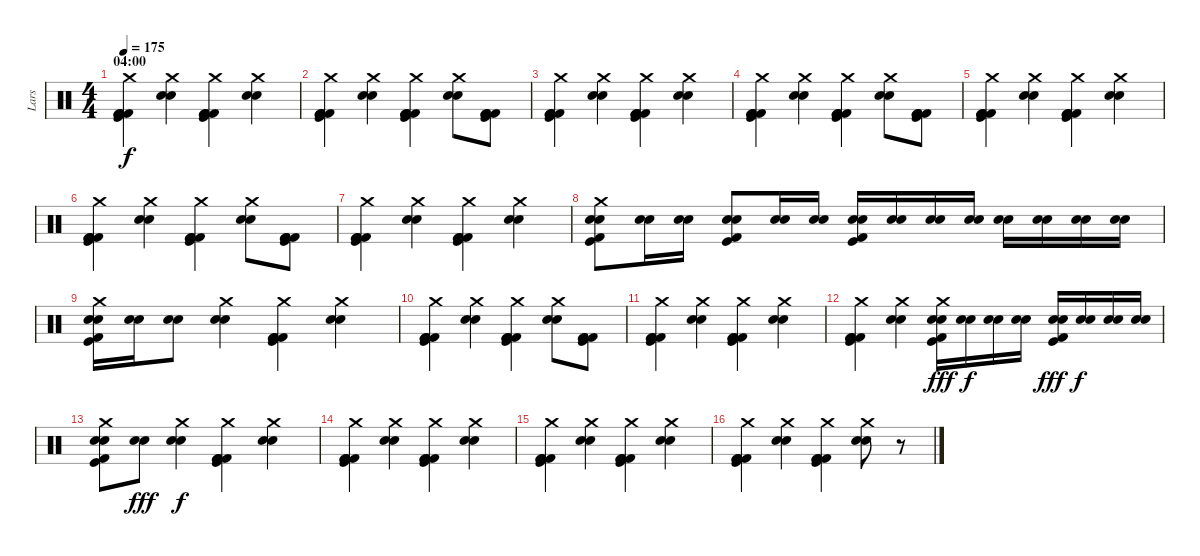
\track ("Lars" "Lars") {instrument percussion}
\staff {score}
\articulation defaults
\ts (4 4)
\section ("" "04:00")
\tempo 175
\clef neutral
\ks c
("Crash medium (hit)" "Kick (hit) 2" "Kick (hit) 2" "Kick (hit)" "Kick (hit) 2").4{dy f} ("Crash medium (hit)" "Electric Snare (hit)" "Snare (hit) 2").4 ("Crash medium (hit)" "Kick (hit) 2" "Kick (hit) 2" "Kick (hit)" "Kick (hit) 2").4 ("Crash medium (hit)" "Electric Snare (hit)" "Snare (hit) 2").4 |
("Crash medium (hit)" "Kick (hit) 2" "Kick (hit) 2" "Kick (hit)" "Kick (hit) 2").4 ("Crash medium (hit)" "Electric Snare (hit)" "Snare (hit) 2").4 ("Crash medium (hit)" "Kick (hit) 2" "Kick (hit) 2" "Kick (hit)" "Kick (hit) 2").4 ("Crash medium (hit)" "Electric Snare (hit)" "Snare (hit) 2").8 ("Kick (hit) 2" "Kick (hit) 2" "Kick (hit)" "Kick (hit) 2").8 |
("Crash medium (hit)" "Kick (hit) 2" "Kick (hit) 2" "Kick (hit)" "Kick (hit) 2").4 ("Crash medium (hit)" "Electric Snare (hit)" "Snare (hit) 2").4 ("Crash medium (hit)" "Kick (hit) 2" "Kick (hit) 2" "Kick (hit)" "Kick (hit) 2").4 ("Crash medium (hit)" "Electric Snare (hit)" "Snare (hit) 2").4 |
("Crash medium (hit)" "Kick (hit) 2" "Kick (hit) 2" "Kick (hit)" "Kick (hit) 2").4 ("Crash medium (hit)" "Electric Snare (hit)" "Snare (hit) 2").4 ("Crash medium (hit)" "Kick (hit) 2" "Kick (hit) 2" "Kick (hit)" "Kick (hit) 2").4 ("Crash medium (hit)" "Electric Snare (hit)" "Snare (hit) 2").8 ("Kick (hit) 2" "Kick (hit) 2" "Kick (hit)" "Kick (hit) 2").8 |
("Crash medium (hit)" "Kick (hit) 2" "Kick (hit) 2" "Kick (hit)" "Kick (hit) 2").4 ("Crash medium (hit)" "Electric Snare (hit)" "Snare (hit) 2").4 ("Crash medium (hit)" "Kick (hit) 2" "Kick (hit) 2" "Kick (hit)" "Kick (hit) 2").4 ("Crash medium (hit)" "Electric Snare (hit)" "Snare (hit) 2").4 |
("Crash medium (hit)" "Kick (hit) 2" "Kick (hit) 2" "Kick (hit)" "Kick (hit) 2").4 ("Crash medium (hit)" "Electric Snare (hit)" "Snare (hit) 2").4 ("Crash medium (hit)" "Kick (hit) 2" "Kick (hit) 2" "Kick (hit)" "Kick (hit) 2").4 ("Crash medium (hit)" "Electric Snare (hit)" "Snare (hit) 2").8 ("Kick (hit) 2" "Kick (hit) 2" "Kick (hit)" "Kick (hit) 2").8 |
("Crash medium (hit)" "Kick (hit) 2" "Kick (hit) 2" "Kick (hit)" "Kick (hit) 2").4 ("Crash medium (hit)" "Electric Snare (hit)" "Snare (hit) 2").4 ("Crash medium (hit)" "Kick (hit) 2" "Kick (hit) 2" "Kick (hit)" "Kick (hit) 2").4 ("Crash medium (hit)" "Electric Snare (hit)" "Snare (hit) 2").4 |
("Crash medium (hit)" "Electric Snare (hit)" "Snare (hit) 2" "Kick (hit)" "Kick (hit) 2").8 ("Electric Snare (hit)" "Snare (hit) 2").16 ("Electric Snare (hit)" "Snare (hit) 2").16 ("Electric Snare (hit)" "Snare (hit) 2" "Kick (hit)" "Kick (hit) 2").8 ("Electric Snare (hit)" "Snare (hit) 2").16 ("Electric Snare (hit)" "Snare (hit) 2").16 ("Electric Snare (hit)" "Snare (hit) 2" "Kick (hit)" "Kick (hit) 2").16 ("Electric Snare (hit)" "Snare (hit) 2").16 ("Electric Snare (hit)" "Snare (hit) 2").16 ("Electric Snare (hit)" "Snare (hit) 2").16 ("Electric Snare (hit)" "Snare (hit) 2").16 ("Electric Snare (hit)" "Snare (hit) 2").16 ("Electric Snare (hit)" "Snare (hit) 2").16 ("Electric Snare (hit)" "Snare (hit) 2").16 |
("Crash medium (hit)" "Electric Snare (hit)" "Snare (hit) 2" "Kick (hit)" "Kick (hit) 2").16 ("Electric Snare (hit)" "Snare (hit) 2").16 ("Electric Snare (hit)" "Snare (hit) 2").8 ("Crash medium (hit)" "Electric Snare (hit)" "Snare (hit) 2").4 ("Crash medium (hit)" "Kick (hit) 2" "Kick (hit) 2" "Kick (hit)" "Kick (hit) 2").4 ("Crash medium (hit)" "Electric Snare (hit)" "Snare (hit) 2").4 |
("Crash medium (hit)" "Kick (hit) 2" "Kick (hit) 2" "Kick (hit)" "Kick (hit) 2").4 ("Crash medium (hit)" "Electric Snare (hit)" "Snare (hit) 2").4 ("Crash medium (hit)" "Kick (hit) 2" "Kick (hit) 2" "Kick (hit)" "Kick (hit) 2").4 ("Crash medium (hit)" "Electric Snare (hit)" "Snare (hit) 2").8 ("Kick (hit) 2" "Kick (hit) 2" "Kick (hit)" "Kick (hit) 2").8 |
("Crash medium (hit)" "Kick (hit) 2" "Kick (hit) 2" "Kick (hit)" "Kick (hit) 2").4 ("Crash medium (hit)" "Electric Snare (hit)" "Snare (hit) 2").4 ("Crash medium (hit)" "Kick (hit) 2" "Kick (hit) 2" "Kick (hit)" "Kick (hit) 2").4 ("Crash medium (hit)" "Electric Snare (hit)" "Snare (hit) 2").4 |
("Crash medium (hit)" "Kick (hit) 2" "Kick (hit) 2" "Kick (hit)" "Kick (hit) 2").4 ("Crash medium (hit)" "Electric Snare (hit)" "Snare (hit) 2").4 ("Crash medium (hit)" "Electric Snare (hit)" "Snare (hit) 2" "Kick (hit)" "Kick (hit) 2").16{dy fff} ("Electric Snare (hit)" "Snare (hit) 2").16{dy f} ("Electric Snare (hit)" "Snare (hit) 2").16 ("Electric Snare (hit)" "Snare (hit) 2").16 ("Electric Snare (hit)" "Snare (hit) 2" "Kick (hit)" "Kick (hit) 2").16{dy fff} ("Electric Snare (hit)" "Snare (hit) 2").16{dy f} ("Electric Snare (hit)" "Snare (hit) 2").16 ("Electric Snare (hit)" "Snare (hit) 2").16 |
("Crash medium (hit)" "Electric Snare (hit)" "Snare (hit) 2" "Kick (hit)" "Kick (hit) 2").8 ("Electric Snare (hit)" "Snare (hit) 2").8{dy fff} ("Crash medium (hit)" "Electric Snare (hit)" "Snare (hit) 2").4{dy f} ("Crash medium (hit)" "Kick (hit) 2" "Kick (hit) 2" "Kick (hit)" "Kick (hit) 2").4 ("Crash medium (hit)" "Electric Snare (hit)" "Snare (hit) 2").4 |
("Crash medium (hit)" "Kick (hit) 2" "Kick (hit) 2" "Kick (hit)" "Kick (hit) 2").4 ("Crash medium (hit)" "Electric Snare (hit)" "Snare (hit) 2").4 ("Crash medium (hit)" "Kick (hit) 2" "Kick (hit) 2" "Kick (hit)" "Kick (hit) 2").4 ("Crash medium (hit)" "Electric Snare (hit)" "Snare (hit) 2").4 |
("Crash medium (hit)" "Kick (hit) 2" "Kick (hit) 2" "Kick (hit)" "Kick (hit) 2").4 ("Crash medium (hit)" "Electric Snare (hit)" "Snare (hit) 2").4 ("Crash medium (hit)" "Kick (hit) 2" "Kick (hit) 2" "Kick (hit)" "Kick (hit) 2").4 ("Crash medium (hit)" "Electric Snare (hit)" "Snare (hit) 2").4 |
("Crash medium (hit)" "Kick (hit) 2" "Kick (hit) 2" "Kick (hit)" "Kick (hit) 2").4 ("Crash medium (hit)" "Electric Snare (hit)" "Snare (hit) 2").4 ("Crash medium (hit)" "Kick (hit) 2" "Kick (hit) 2" "Kick (hit)" "Kick (hit) 2").4 ("Crash medium (hit)" "Electric Snare (hit)" "Snare (hit) 2").8 r.8
